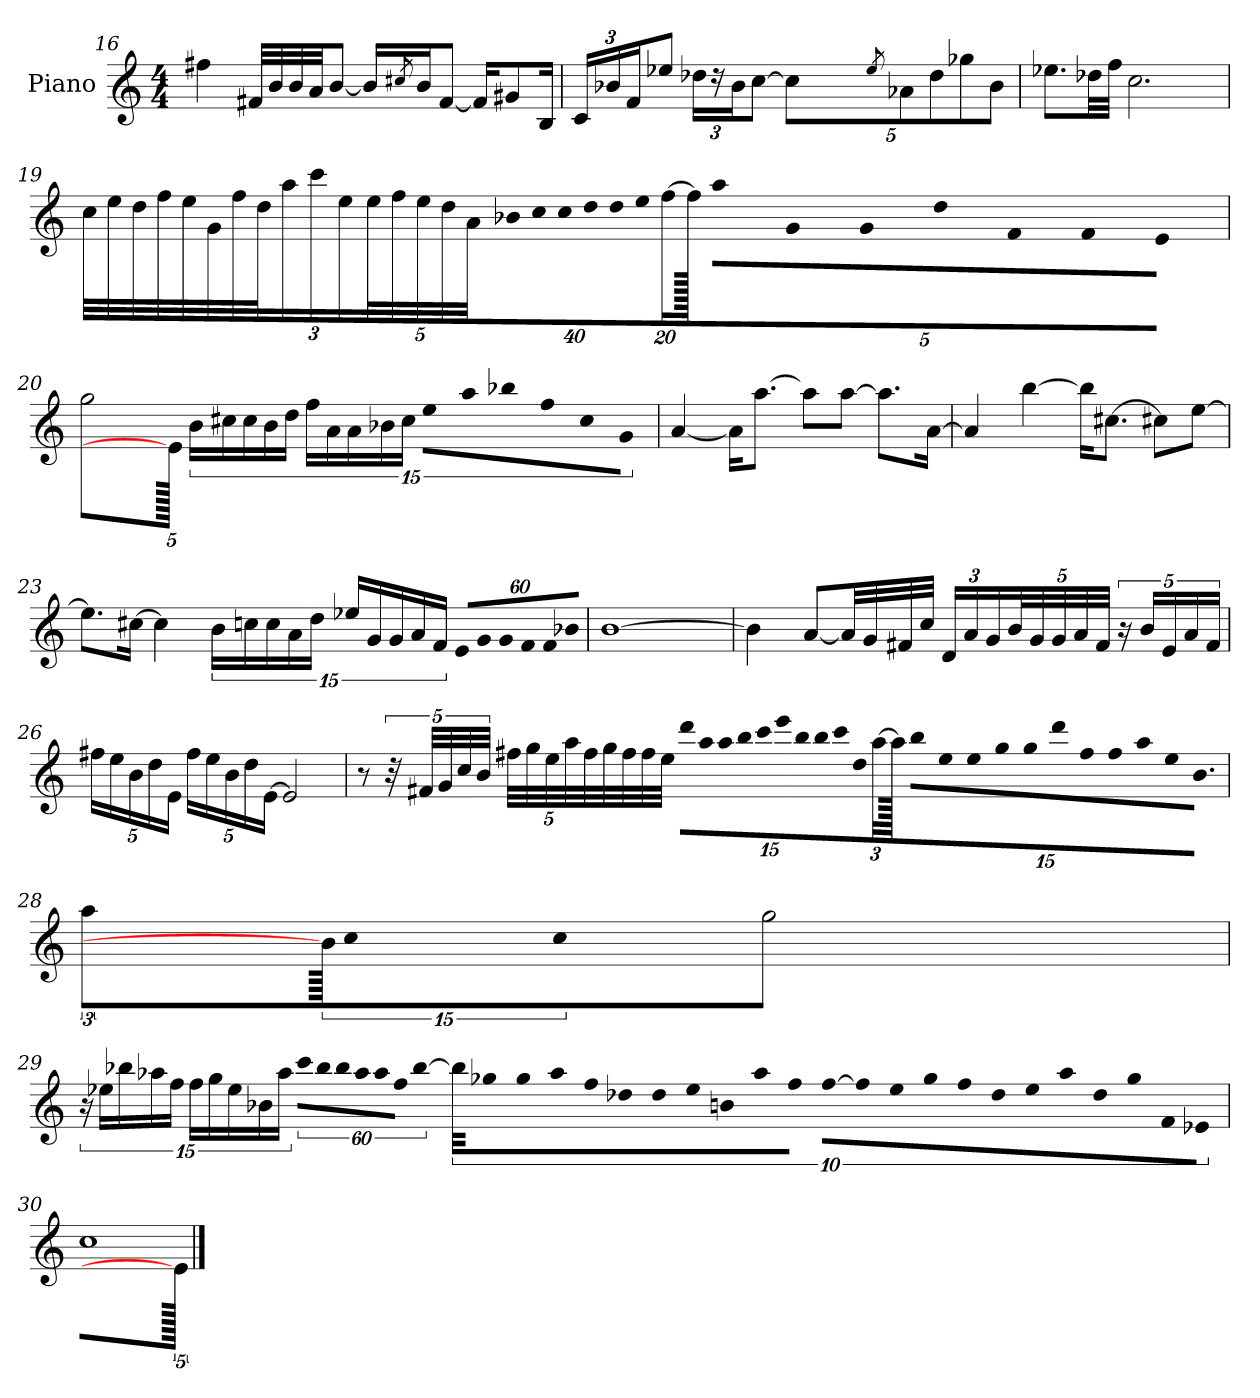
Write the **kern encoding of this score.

**kern
*part1
*staff1
*I"Piano
*I'Pno.
*clefG2
*k[]
*M4/4
=16
4ff#X\
32f#X/LLL
32b/
32b/
32a/JJ
[8b/J
16b/LL]
8qcc#X/
16b/J
[8f#/J
16f#/KL]
8g#X/
16B/Jk
=17
*Xbrackettup
24c/LL
24b-X/
24f/J
8ee-X/J
*brackettup
24dd-X\LL
24r
24b-\J
[8cc\J
*Xbrackettup
10cc\L]
8qee-/
10a-X\
10dd-\
10gg-X\
10b-\J
=18
8.ee-X\L
32dd-X\LL
32ff\JJJ
2.cc\
=19
32cc\LLL
32ee\
32dd\
32ff\
32ee\
32g\
32ff\
32dd\JJJ
24aa\LL
24ccc\
24ee\
40ee\L
40ff\
40ee\
40dd\
40a\JJJ
!LO:N:vis=16
640%23b-X\LL
!LO:N:vis=16
640%23cc\
!LO:N:vis=16
640%23cc\
!LO:N:vis=16
640%23dd\
!LO:N:vis=16
640%23dd\
!LO:N:vis=16
640%23ee\
[320%11ff\JJ
640ff\JJ]
!LO:N:vis=16
640%23aa\LL
!LO:N:vis=16
640%23g\
!LO:N:vis=16
640%23g\
!LO:N:vis=16
640%23dd\
!LO:N:vis=16
640%23f\
!LO:N:vis=16
640%23f\
[640%21e\JJ
=20
2gg\
320e\JJ]
*brackettup
30b\LL
30cc#X\
30cc#\
30b\
30dd\JJ
30ff\LL
30a\
30a\
30b-X\
30cc#\JJ
!LO:N:vis=16
1920%53ee\LL
!LO:N:vis=16
1920%53aa\
!LO:N:vis=16
1920%53bb-X\
!LO:N:vis=16
1920%53ff\
!LO:N:vis=16
1920%53cc#\
!LO:N:vis=16
1920%53g\JJ
=21
[4a/
16a\KL]
[8.aa\J
8aa\L]
[8aa\J
8.aa\L]
[16a\Jk
=22
4a/]
[4bb\
16bb\KL]
[8.cc#X\J
8cc#X\L]
[8ee\J
=23
8.ee\L]
[16cc#X\Jk
4cc#\]
30b\LL
30ccn\
30cc\
30a\
30dd\JJ
30ee-X/LL
30g/
30g/
30a/
30f/JJ
!LO:N:vis=16
1920%53e/LL
!LO:N:vis=16
1920%53g/
!LO:N:vis=16
1920%53g/
!LO:N:vis=16
1920%53f/
!LO:N:vis=16
1920%53f/
!LO:N:vis=16
1920%53b-X/JJ
=24
[1b
=25
4b\]
[8a/L
32a/LL]
32g/
32f#X/
32cc/JJJ
*Xbrackettup
24d/LL
24a/
24g/
40b/L
40g/
40g/
40a/
40f#/JJJ
*brackettup
20r
20b/LL
20e/
20a/
20f#/JJ
=26
*Xbrackettup
20ff#X\LL
20ee\
20b\
20dd\
20e\JJ
20ff#\LL
20ee\
20b\
20dd\
[20e\JJ
2e/]
=27
8r
*brackettup
40r
40f#X/LLL
40g/
40cc/
40b/JJJ
*Xbrackettup
40ff#X\LLL
40gg\
40ee\
40aa\
40ff#\
32gg\
32ff#\
32ff#\
32ee\JJJ
!LO:N:vis=32
480%11ddd\LLL
!LO:N:vis=32
480%11aa\
!LO:N:vis=32
480%11aa\
!LO:N:vis=32
480%11bb\
!LO:N:vis=32
480%11ccc\
!LO:N:vis=32
480%11eee\
!LO:N:vis=32
480%11bb\
!LO:N:vis=32
480%11bb\
!LO:N:vis=32
480%11ccc\
!LO:N:vis=32
480%11dd\
[48aa\JJJ
480aa\]
!LO:N:vis=32
480%11bb\LLL
!LO:N:vis=32
480%11ee\
!LO:N:vis=32
480%11ee\
!LO:N:vis=32
480%11gg\
!LO:N:vis=32
480%11gg\
!LO:N:vis=32
480%11ddd\
!LO:N:vis=32
480%11ff#\
!LO:N:vis=32
480%11ff#\
!LO:N:vis=32
480%11aa\
!LO:N:vis=32
480%11ee\
[80.b\JJJ
=28
*brackettup
6aa\
240b\JJJ]
6cc\
6cc\
2gg\
=29
30r
30ee-X\LL
30bb-X\
30aa-X\
30ff\JJ
30ff\LL
30gg\
30ee-\
30b-X\
30aa-\JJ
!LO:N:vis=16
1920%53ccc\LL
!LO:N:vis=16
1920%53bb-\
!LO:N:vis=16
1920%53bb-\
!LO:N:vis=16
1920%53aa-\
!LO:N:vis=16
1920%53aa-\
!LO:N:vis=16
1920%53ff\JJ
[960bb-\
320%7bb-\LLL]
!LO:N:vis=32
480%11gg-X\
!LO:N:vis=32
480%11gg-\
!LO:N:vis=32
480%11aa-\
!LO:N:vis=32
480%11ff\
!LO:N:vis=32
480%11dd-X\
!LO:N:vis=32
480%11dd-\
!LO:N:vis=32
480%11ee-\
!LO:N:vis=32
480%11bn\
!LO:N:vis=32
480%11aa-\
!LO:N:vis=32
480%11ff\JJJ
[48ff\LLL
480ff\]
!LO:N:vis=32
480%11ee-\
!LO:N:vis=32
480%11gg-\
!LO:N:vis=32
480%11ff\
!LO:N:vis=32
480%11dd-\
!LO:N:vis=32
480%11ee-\
!LO:N:vis=32
480%11aa-\
!LO:N:vis=32
480%11dd-\
!LO:N:vis=32
480%11gg-\
!LO:N:vis=32
480%11f\
[960%19e-X\JJJ
=30
1cc
320e-\JJJ]
==
*-
